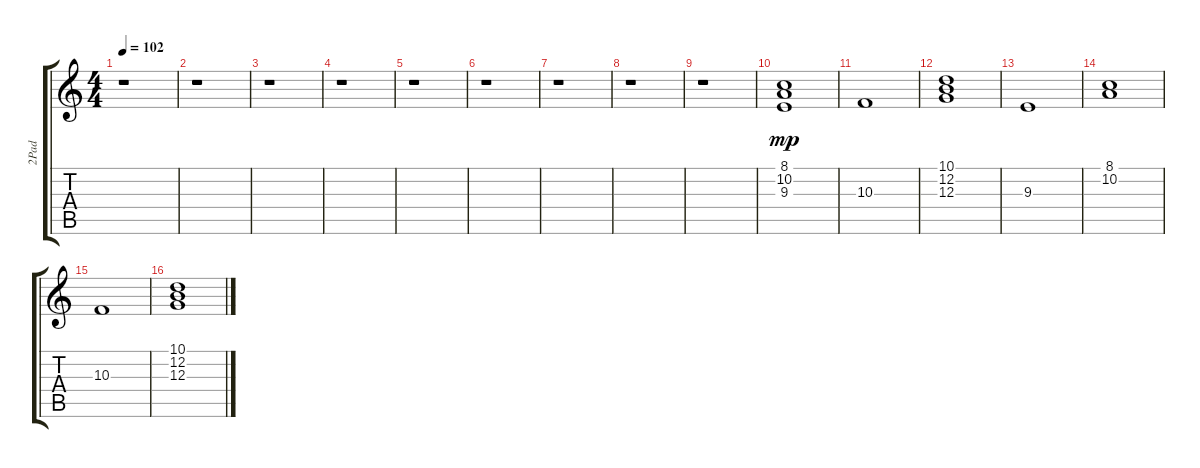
\track ("2Pad" "2Pad") {instrument pad3polysynth}
\staff {score tabs}
\tuning (E4 B3 G3 D3 A2 E2) {hide}
\ts (4 4)
\tempo 102
\clef g2
\ks c
r.1{dy mp} |
r.1 |
r.1 |
r.1 |
r.1 |
r.1 |
r.1 |
r.1 |
r.1 |
(8.1 10.2 9.3).1 |
10.3.1 |
(10.1 12.2 12.3).1 |
9.3.1 |
(8.1 10.2).1 |
10.3.1 |
(10.1 12.2 12.3).1
